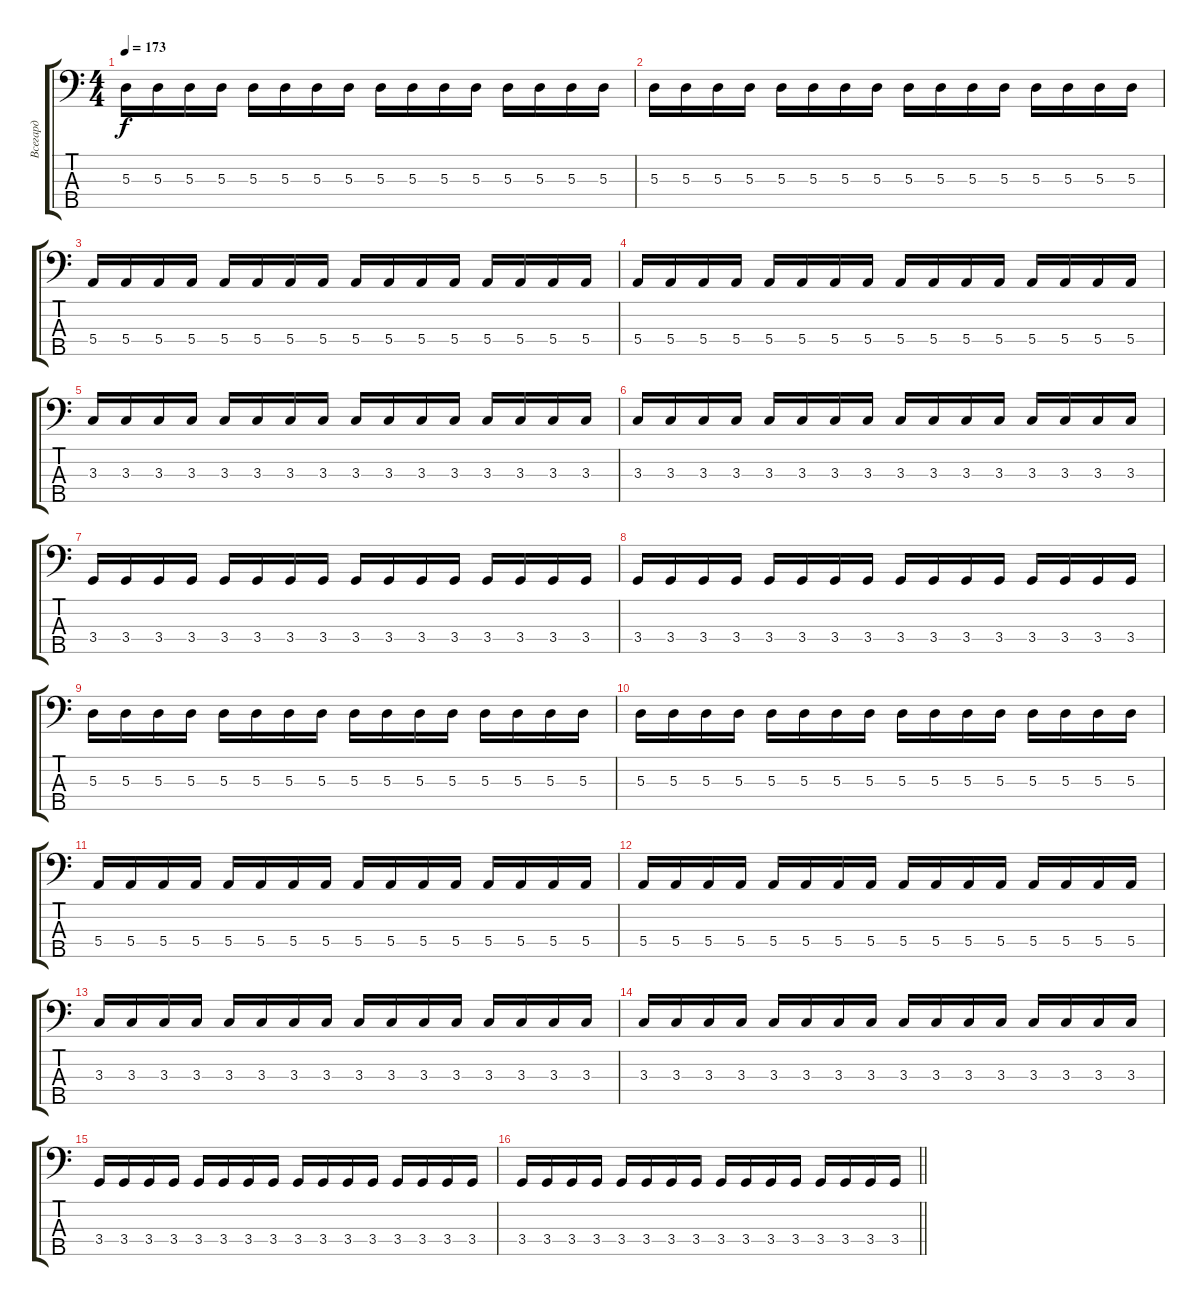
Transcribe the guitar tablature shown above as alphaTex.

\track ("Всегард" "Всегард") {instrument electricbasspick}
\staff {score tabs}
\tuning (G2 D2 A1 E1 B0) {hide}
\ts (4 4)
\tempo 173
\clef f4
\ks c
5.3.16{dy f} 5.3.16 5.3.16 5.3.16 5.3.16 5.3.16 5.3.16 5.3.16 5.3.16 5.3.16 5.3.16 5.3.16 5.3.16 5.3.16 5.3.16 5.3.16 |
5.3.16 5.3.16 5.3.16 5.3.16 5.3.16 5.3.16 5.3.16 5.3.16 5.3.16 5.3.16 5.3.16 5.3.16 5.3.16 5.3.16 5.3.16 5.3.16 |
5.4.16 5.4.16 5.4.16 5.4.16 5.4.16 5.4.16 5.4.16 5.4.16 5.4.16 5.4.16 5.4.16 5.4.16 5.4.16 5.4.16 5.4.16 5.4.16 |
5.4.16 5.4.16 5.4.16 5.4.16 5.4.16 5.4.16 5.4.16 5.4.16 5.4.16 5.4.16 5.4.16 5.4.16 5.4.16 5.4.16 5.4.16 5.4.16 |
3.3.16 3.3.16 3.3.16 3.3.16 3.3.16 3.3.16 3.3.16 3.3.16 3.3.16 3.3.16 3.3.16 3.3.16 3.3.16 3.3.16 3.3.16 3.3.16 |
3.3.16 3.3.16 3.3.16 3.3.16 3.3.16 3.3.16 3.3.16 3.3.16 3.3.16 3.3.16 3.3.16 3.3.16 3.3.16 3.3.16 3.3.16 3.3.16 |
3.4.16 3.4.16 3.4.16 3.4.16 3.4.16 3.4.16 3.4.16 3.4.16 3.4.16 3.4.16 3.4.16 3.4.16 3.4.16 3.4.16 3.4.16 3.4.16 |
3.4.16 3.4.16 3.4.16 3.4.16 3.4.16 3.4.16 3.4.16 3.4.16 3.4.16 3.4.16 3.4.16 3.4.16 3.4.16 3.4.16 3.4.16 3.4.16 |
5.3.16 5.3.16 5.3.16 5.3.16 5.3.16 5.3.16 5.3.16 5.3.16 5.3.16 5.3.16 5.3.16 5.3.16 5.3.16 5.3.16 5.3.16 5.3.16 |
5.3.16 5.3.16 5.3.16 5.3.16 5.3.16 5.3.16 5.3.16 5.3.16 5.3.16 5.3.16 5.3.16 5.3.16 5.3.16 5.3.16 5.3.16 5.3.16 |
5.4.16 5.4.16 5.4.16 5.4.16 5.4.16 5.4.16 5.4.16 5.4.16 5.4.16 5.4.16 5.4.16 5.4.16 5.4.16 5.4.16 5.4.16 5.4.16 |
5.4.16 5.4.16 5.4.16 5.4.16 5.4.16 5.4.16 5.4.16 5.4.16 5.4.16 5.4.16 5.4.16 5.4.16 5.4.16 5.4.16 5.4.16 5.4.16 |
3.3.16 3.3.16 3.3.16 3.3.16 3.3.16 3.3.16 3.3.16 3.3.16 3.3.16 3.3.16 3.3.16 3.3.16 3.3.16 3.3.16 3.3.16 3.3.16 |
3.3.16 3.3.16 3.3.16 3.3.16 3.3.16 3.3.16 3.3.16 3.3.16 3.3.16 3.3.16 3.3.16 3.3.16 3.3.16 3.3.16 3.3.16 3.3.16 |
3.4.16 3.4.16 3.4.16 3.4.16 3.4.16 3.4.16 3.4.16 3.4.16 3.4.16 3.4.16 3.4.16 3.4.16 3.4.16 3.4.16 3.4.16 3.4.16 |
\barLineRight lightlight
3.4.16 3.4.16 3.4.16 3.4.16 3.4.16 3.4.16 3.4.16 3.4.16 3.4.16 3.4.16 3.4.16 3.4.16 3.4.16 3.4.16 3.4.16 3.4.16
